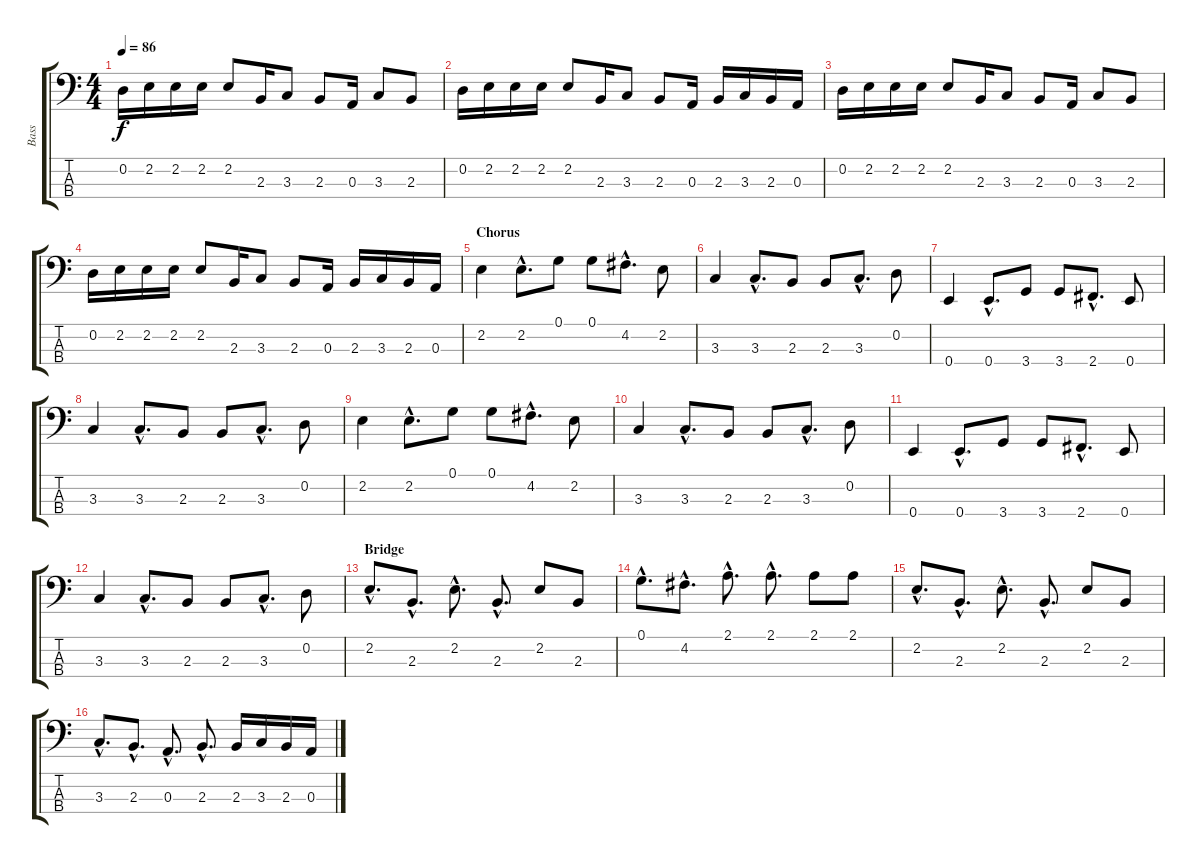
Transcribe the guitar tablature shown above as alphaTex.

\track ("Bass" "Bass") {instrument electricbasspick}
\staff {score tabs}
\tuning (G2 D2 A1 E1) {hide}
\ts (4 4)
\tempo 86
\clef f4
\ks c
0.2.16{dy f} 2.2.16 2.2.16 2.2.16 2.2.8 2.3.16 3.3.8 2.3.8 0.3.16 3.3.8 2.3.8 |
0.2.16 2.2.16 2.2.16 2.2.16 2.2.8 2.3.16 3.3.8 2.3.8 0.3.16 2.3.16 3.3.16 2.3.16 0.3.16 |
0.2.16 2.2.16 2.2.16 2.2.16 2.2.8 2.3.16 3.3.8 2.3.8 0.3.16 3.3.8 2.3.8 |
0.2.16 2.2.16 2.2.16 2.2.16 2.2.8 2.3.16 3.3.8 2.3.8 0.3.16 2.3.16 3.3.16 2.3.16 0.3.16 |
\section ("" "Chorus")
2.2.4 2.2{hac}.8{d} 0.1.8 0.1.8 4.2{hac}.8{d} 2.2.8 |
3.3.4 3.3{hac}.8{d} 2.3.8 2.3.8 3.3{hac}.8{d} 0.2.8 |
0.4.4 0.4{hac}.8{d} 3.4.8 3.4.8 2.4{hac}.8{d} 0.4.8 |
3.3.4 3.3{hac}.8{d} 2.3.8 2.3.8 3.3{hac}.8{d} 0.2.8 |
2.2.4 2.2{hac}.8{d} 0.1.8 0.1.8 4.2{hac}.8{d} 2.2.8 |
3.3.4 3.3{hac}.8{d} 2.3.8 2.3.8 3.3{hac}.8{d} 0.2.8 |
0.4.4 0.4{hac}.8{d} 3.4.8 3.4.8 2.4{hac}.8{d} 0.4.8 |
3.3.4 3.3{hac}.8{d} 2.3.8 2.3.8 3.3{hac}.8{d} 0.2.8 |
\section ("" "Bridge")
2.2{hac}.8{d} 2.3{hac}.8{d} 2.2{hac}.8{d} 2.3{hac}.8{d} 2.2.8 2.3.8 |
0.1{hac}.8{d} 4.2{hac}.8{d} 2.1{hac}.8{d} 2.1{hac}.8{d} 2.1.8 2.1.8 |
2.2{hac}.8{d} 2.3{hac}.8{d} 2.2{hac}.8{d} 2.3{hac}.8{d} 2.2.8 2.3.8 |
3.3{hac}.8{d} 2.3{hac}.8{d} 0.3{hac}.8{d} 2.3{hac}.8{d} 2.3.16 3.3.16 2.3.16 0.3.16
